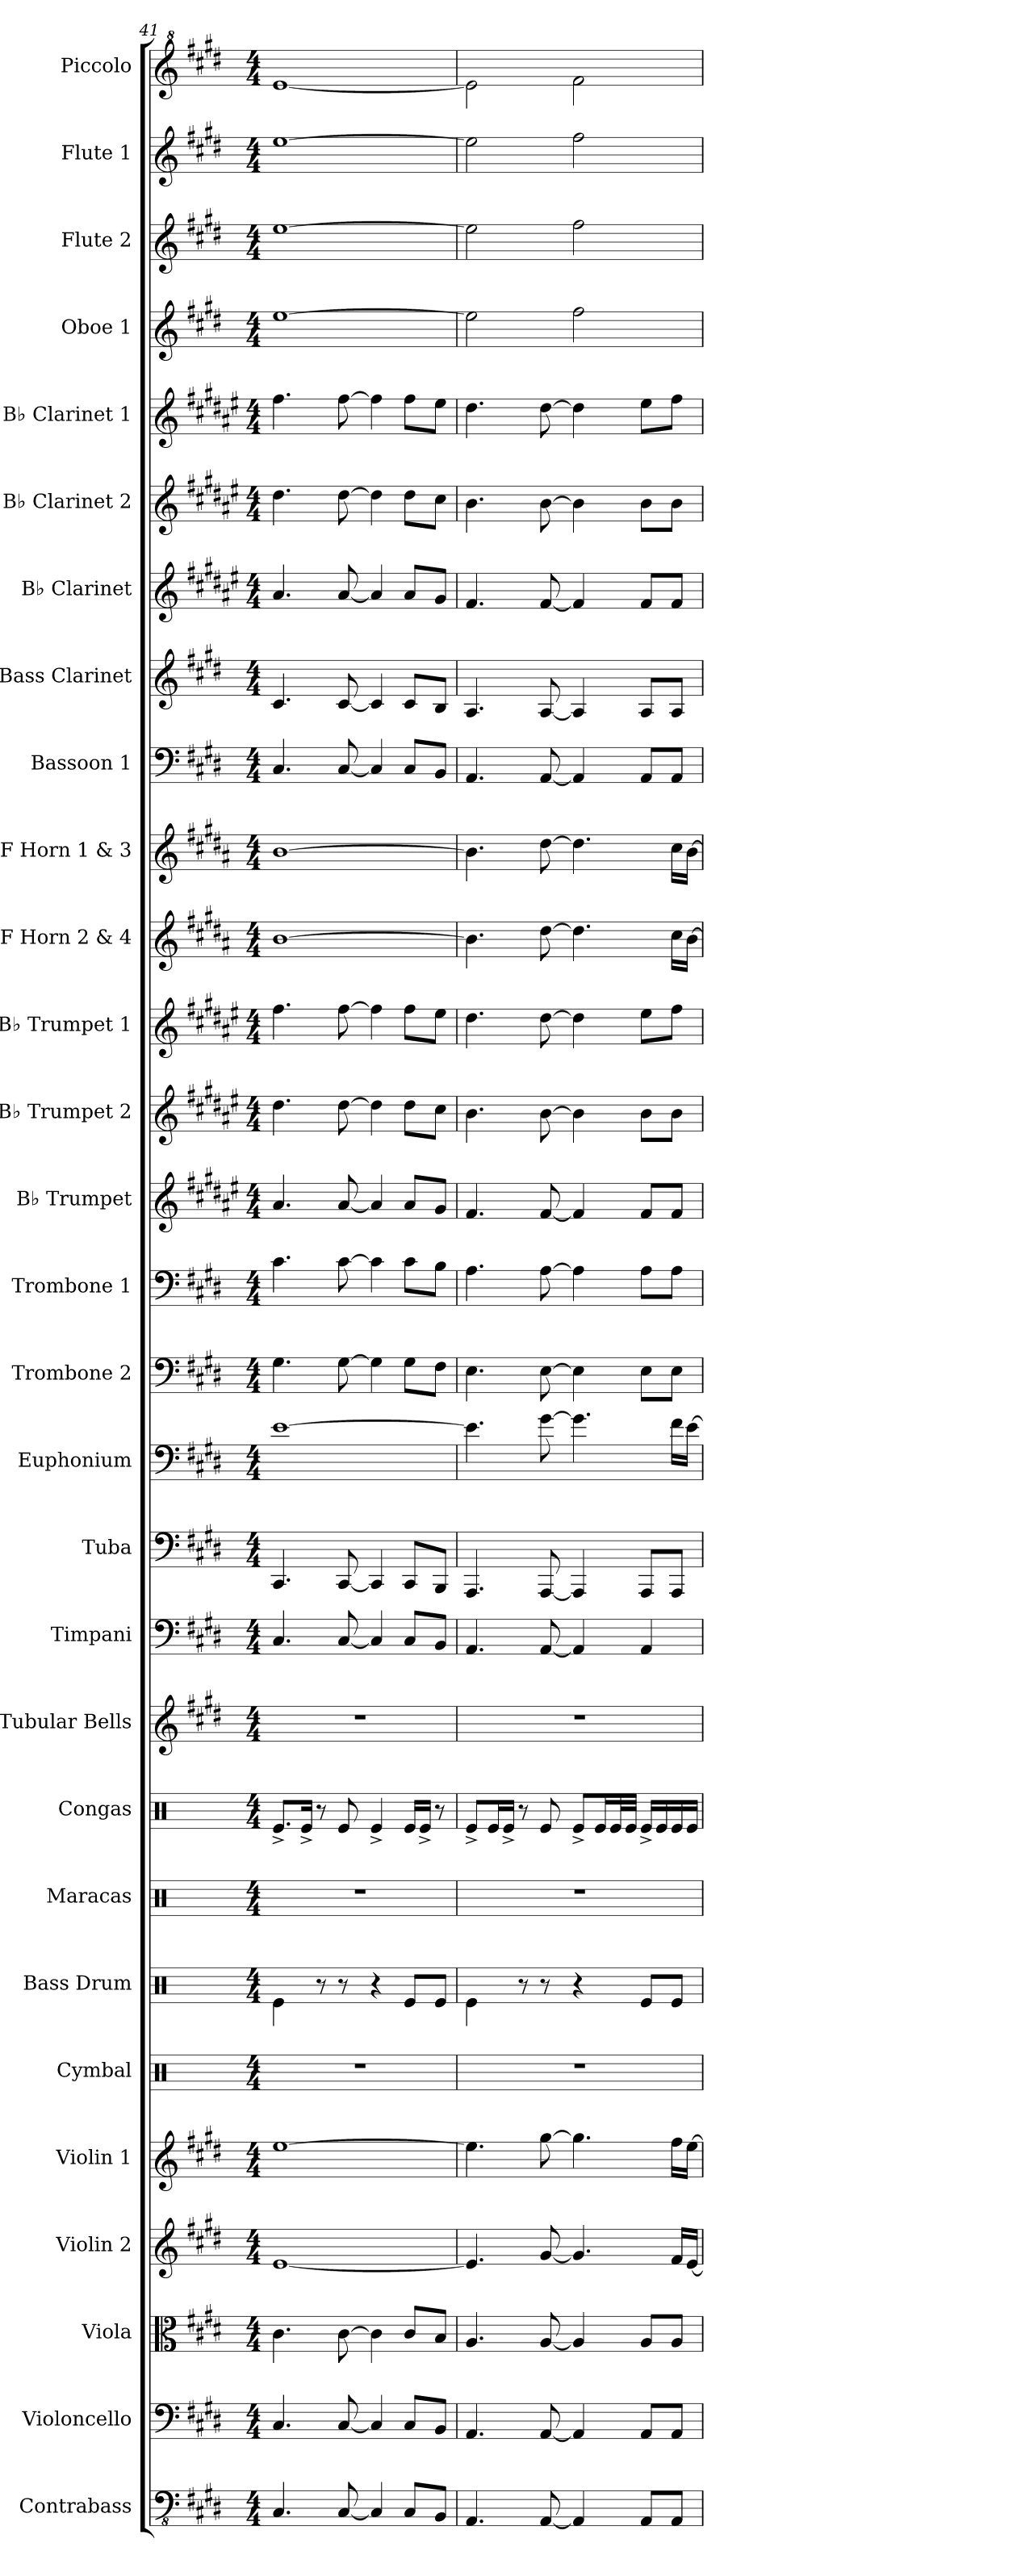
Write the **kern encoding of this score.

**kern	**kern	**kern	**kern	**kern	**kern	**kern	**kern	**kern	**kern	**kern	**kern	**kern	**kern	**kern	**kern	**kern	**kern	**kern	**kern	**kern	**kern	**kern	**kern	**kern	**kern	**kern	**kern	**kern
*part29	*part28	*part27	*part26	*part25	*part24	*part23	*part22	*part21	*part20	*part19	*part18	*part17	*part16	*part15	*part14	*part13	*part12	*part11	*part10	*part9	*part8	*part7	*part6	*part5	*part4	*part3	*part2	*part1
*staff29	*staff28	*staff27	*staff26	*staff25	*staff24	*staff23	*staff22	*staff21	*staff20	*staff19	*staff18	*staff17	*staff16	*staff15	*staff14	*staff13	*staff12	*staff11	*staff10	*staff9	*staff8	*staff7	*staff6	*staff5	*staff4	*staff3	*staff2	*staff1
*I"Contrabass	*I"Violoncello	*I"Viola	*I"Violin 2	*I"Violin 1	*I"Cymbal	*I"Bass Drum	*I"Maracas	*I"Congas	*I"Tubular Bells	*I"Timpani	*I"Tuba	*I"Euphonium	*I"Trombone 2	*I"Trombone 1	*I"B♭ Trumpet	*I"B♭ Trumpet 2	*I"B♭ Trumpet 1	*I"F Horn 2 &amp; 4	*I"F Horn 1 &amp; 3	*I"Bassoon 1	*I"Bass Clarinet	*I"B♭ Clarinet	*I"B♭ Clarinet 2	*I"B♭ Clarinet 1	*I"Oboe 1	*I"Flute 2	*I"Flute 1	*I"Piccolo
*I'Cb.	*I'Vc.	*I'Vla.	*I'Vln. 2	*I'Vln. 1	*I'Cym.	*I'B. Dr.	*I'Mrcs.	*I'Co.	*I'Tu. Be.	*I'Timp.	*I'Tba.	*I'Euph.	*I'Tbn. 2	*I'Tbn. 1	*I'B♭ Tpt.	*I'B♭ Tpt. 2	*I'B♭ Tpt. 1	*I'F Hn. 2 4	*I'F Hn. 1 3	*I'Bsn. 1	*I'B. Cl.	*I'B♭ Cl.	*I'B♭ Cl. 2	*I'B♭ Cl. 1	*I'Ob. 1	*I'Fl. 2	*I'Fl. 1	*I'Picc.
*clefFv4	*clefF4	*clefC3	*clefG2	*clefG2	*clefX	*clefX	*clefX	*clefX	*clefG2	*clefF4	*clefF4	*clefF4	*clefF4	*clefF4	*clefG2	*clefG2	*clefG2	*clefG2	*clefG2	*clefF4	*clefG2	*clefG2	*clefG2	*clefG2	*clefG2	*clefG2	*clefG2	*clefG^2
*	*	*	*	*	*	*	*	*	*	*	*	*	*	*	*ITrd1c2	*ITrd1c2	*ITrd1c2	*ITrd4c7	*ITrd4c7	*	*ITrd8c14	*ITrd1c2	*ITrd1c2	*ITrd1c2	*	*	*	*ITrd-7c-12
*k[f#c#g#d#]	*k[f#c#g#d#]	*k[f#c#g#d#]	*k[f#c#g#d#]	*k[f#c#g#d#]	*k[]	*k[]	*k[]	*k[]	*k[f#c#g#d#]	*k[f#c#g#d#]	*k[f#c#g#d#]	*k[f#c#g#d#]	*k[f#c#g#d#]	*k[f#c#g#d#]	*k[f#c#g#d#]	*k[f#c#g#d#]	*k[f#c#g#d#]	*k[f#c#g#d#]	*k[f#c#g#d#]	*k[f#c#g#d#]	*k[f#c#g#d#]	*k[f#c#g#d#]	*k[f#c#g#d#]	*k[f#c#g#d#]	*k[f#c#g#d#]	*k[f#c#g#d#]	*k[f#c#g#d#]	*k[f#c#g#d#]
*M4/4	*M4/4	*M4/4	*M4/4	*M4/4	*M4/4	*M4/4	*M4/4	*M4/4	*M4/4	*M4/4	*M4/4	*M4/4	*M4/4	*M4/4	*M4/4	*M4/4	*M4/4	*M4/4	*M4/4	*M4/4	*M4/4	*M4/4	*M4/4	*M4/4	*M4/4	*M4/4	*M4/4	*M4/4
=41	=41	=41	=41	=41	=41	=41	=41	=41	=41	=41	=41	=41	=41	=41	=41	=41	=41	=41	=41	=41	=41	=41	=41	=41	=41	=41	=41	=41
4.CC#/	4.C#/	4.c#\	[1e	[1ee	1r	4Re\	1r	8.Re^/L	1r	4.C#/	4.CC#/	[1e	4.G#\	4.c#\	4.g#/	4.cc#\	4.ee\	[1e	[1e	4.C#/	4.C#/	4.g#/	4.cc#\	4.ee\	[1ee	[1ee	[1ee	[1eee
.	.	.	.	.	.	.	.	16Re^/Jk	.	.	.	.	.	.	.	.	.	.	.	.	.	.	.	.	.	.	.	.
.	.	.	.	.	.	8r	.	8r	.	.	.	.	.	.	.	.	.	.	.	.	.	.	.	.	.	.	.	.
[8CC#/	[8C#/	[8c#\	.	.	.	8r	.	8Re/	.	[8C#/	[8CC#/	.	[8G#\	[8c#\	[8g#/	[8cc#\	[8ee\	.	.	[8C#/	[8C#/	[8g#/	[8cc#\	[8ee\	.	.	.	.
4CC#/]	4C#/]	4c#\]	.	.	.	4r	.	4Re^/	.	4C#/]	4CC#/]	.	4G#\]	4c#\]	4g#/]	4cc#\]	4ee\]	.	.	4C#/]	4C#/]	4g#/]	4cc#\]	4ee\]	.	.	.	.
8CC#/L	8C#/L	8c#/L	.	.	.	8Re/L	.	16Re/LL	.	8C#/L	8CC#/L	.	8G#\L	8c#\L	8g#/L	8cc#\L	8ee\L	.	.	8C#/L	8C#/L	8g#/L	8cc#\L	8ee\L	.	.	.	.
.	.	.	.	.	.	.	.	16Re^/JJ	.	.	.	.	.	.	.	.	.	.	.	.	.	.	.	.	.	.	.	.
8BBB/J	8BB/J	8B/J	.	.	.	8Re/J	.	8r	.	8BB/J	8BBB/J	.	8F#\J	8B\J	8f#/J	8b\J	8dd#\J	.	.	8BB/J	8BB/J	8f#/J	8b\J	8dd#\J	.	.	.	.
=42	=42	=42	=42	=42	=42	=42	=42	=42	=42	=42	=42	=42	=42	=42	=42	=42	=42	=42	=42	=42	=42	=42	=42	=42	=42	=42	=42	=42
4.AAA/	4.AA/	4.A/	4.e/]	4.ee\]	1r	4Re\	1r	8Re^/L	1r	4.AA/	4.AAA/	4.e\]	4.E\	4.A\	4.e/	4.a\	4.cc#\	4.e\]	4.e\]	4.AA/	4.AA/	4.e/	4.a\	4.cc#\	2ee\]	2ee\]	2ee\]	2eee\]
.	.	.	.	.	.	.	.	16Re/L	.	.	.	.	.	.	.	.	.	.	.	.	.	.	.	.	.	.	.	.
.	.	.	.	.	.	.	.	16Re^/JJ	.	.	.	.	.	.	.	.	.	.	.	.	.	.	.	.	.	.	.	.
.	.	.	.	.	.	8r	.	8r	.	.	.	.	.	.	.	.	.	.	.	.	.	.	.	.	.	.	.	.
[8AAA/	[8AA/	[8A/	[8g#/	[8gg#\	.	8r	.	8Re/	.	[8AA/	[8AAA/	[8g#\	[8E\	[8A\	[8e/	[8a\	[8cc#\	[8g#\	[8g#\	[8AA/	[8AA/	[8e/	[8a\	[8cc#\	.	.	.	.
4AAA/]	4AA/]	4A/]	4.g#/]	4.gg#\]	.	4r	.	8Re^/L	.	4AA/]	4AAA/]	4.g#\]	4E\]	4A\]	4e/]	4a\]	4cc#\]	4.g#\]	4.g#\]	4AA/]	4AA/]	4e/]	4a\]	4cc#\]	2ff#\	2ff#\	2ff#\	2fff#\
.	.	.	.	.	.	.	.	16Re/L	.	.	.	.	.	.	.	.	.	.	.	.	.	.	.	.	.	.	.	.
.	.	.	.	.	.	.	.	32Re/L	.	.	.	.	.	.	.	.	.	.	.	.	.	.	.	.	.	.	.	.
.	.	.	.	.	.	.	.	32Re/JJJ	.	.	.	.	.	.	.	.	.	.	.	.	.	.	.	.	.	.	.	.
8AAA/L	8AA/L	8A/L	.	.	.	8Re/L	.	16Re^/LL	.	4AA/	8AAA/L	.	8E\L	8A\L	8e/L	8a\L	8dd#\L	.	.	8AA/L	8AA/L	8e/L	8a\L	8dd#\L	.	.	.	.
.	.	.	.	.	.	.	.	16Re/	.	.	.	.	.	.	.	.	.	.	.	.	.	.	.	.	.	.	.	.
8AAA/J	8AA/J	8A/J	16f#/LL	16ff#\LL	.	8Re/J	.	16Re/	.	.	8AAA/J	16f#\LL	8E\J	8A\J	8e/J	8a\J	8ee\J	16f#\LL	16f#\LL	8AA/J	8AA/J	8e/J	8a\J	8ee\J	.	.	.	.
.	.	.	[16e/JJ	[16ee\JJ	.	.	.	16Re/JJ	.	.	.	[16e\JJ	.	.	.	.	.	[16e\JJ	[16e\JJ	.	.	.	.	.	.	.	.	.
=	=	=	=	=	=	=	=	=	=	=	=	=	=	=	=	=	=	=	=	=	=	=	=	=	=	=	=	=
*-	*-	*-	*-	*-	*-	*-	*-	*-	*-	*-	*-	*-	*-	*-	*-	*-	*-	*-	*-	*-	*-	*-	*-	*-	*-	*-	*-	*-
